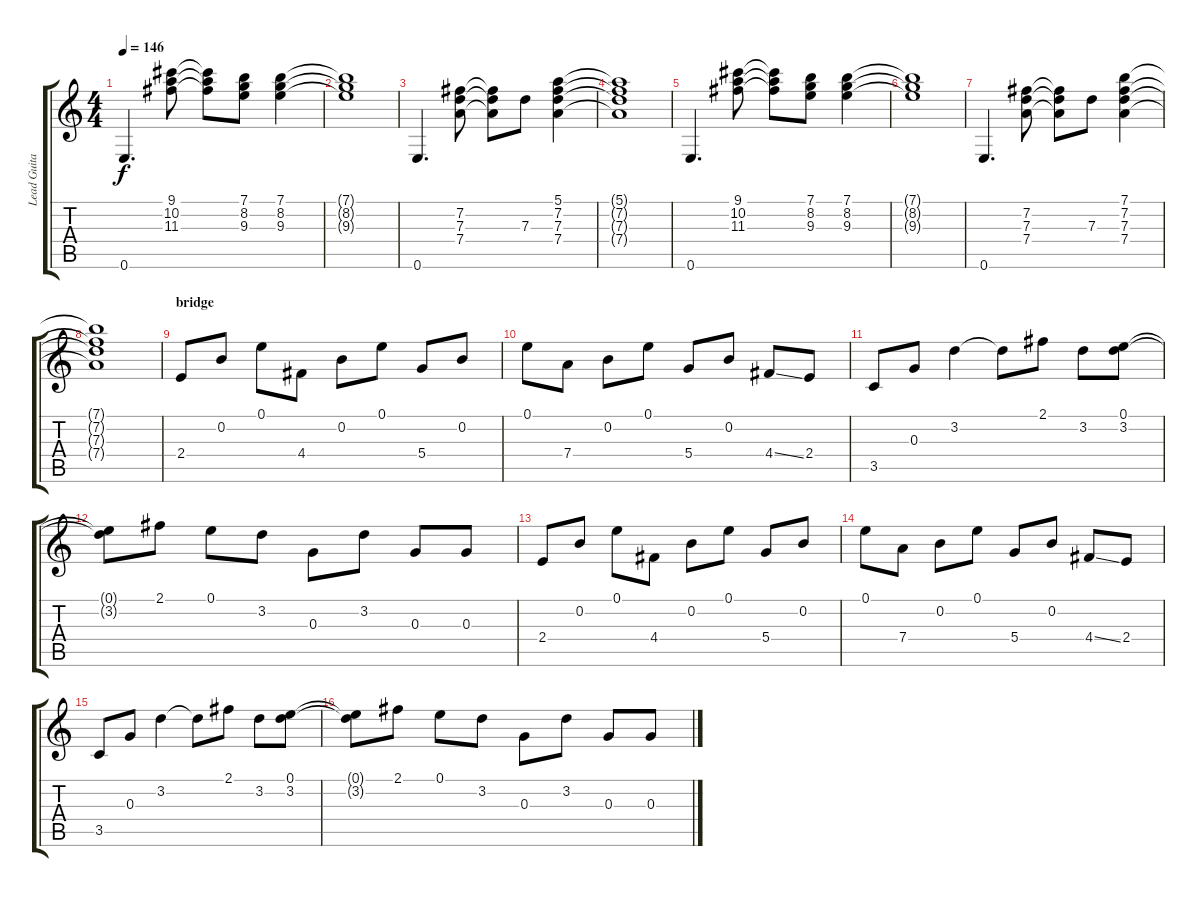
\track ("Lead Guitar" "Lead Guita") {instrument distortionguitar}
\staff {score tabs}
\tuning (E4 B3 G3 D3 A2 E2) {hide}
\ts (4 4)
\tempo 146
\clef g2
\ks c
0.6.4{d dy f} (9.1 10.2 11.3).8 (9.1{t} 10.2{t} 11.3{t}).8 (7.1 8.2 9.3).8 (7.1 8.2 9.3).4 |
(7.1{t} 8.2{t} 9.3{t}).1 |
0.6.4{d} (7.2 7.3 7.4).8 (7.2{t} 7.3{t} 7.4{t}).8 7.3.8 (5.1 7.2 7.3 7.4).4 |
(5.1{t} 7.2{t} 7.3{t} 7.4{t}).1 |
0.6.4{d} (9.1 10.2 11.3).8 (9.1{t} 10.2{t} 11.3{t}).8 (7.1 8.2 9.3).8 (7.1 8.2 9.3).4 |
(7.1{t} 8.2{t} 9.3{t}).1 |
0.6.4{d} (7.2 7.3 7.4).8 (7.2{t} 7.3{t} 7.4{t}).8 7.3.8 (7.1 7.2 7.3 7.4).4 |
(7.1{t} 7.2{t} 7.3{t} 7.4{t}).1 |
\section ("" "bridge")
2.4.8 0.2.8 0.1.8 4.4.8 0.2.8 0.1.8 5.4.8 0.2.8 |
0.1.8 7.4.8 0.2.8 0.1.8 5.4.8 0.2.8 4.4{ss}.8 2.4.8 |
3.5.8 0.3.8 3.2.4 3.2{t}.8 2.1.8 3.2.8 (0.1 3.2).8 |
(0.1{t} 3.2{t}).8 2.1.8 0.1.8 3.2.8 0.3.8 3.2.8 0.3.8 0.3.8 |
2.4.8 0.2.8 0.1.8 4.4.8 0.2.8 0.1.8 5.4.8 0.2.8 |
0.1.8 7.4.8 0.2.8 0.1.8 5.4.8 0.2.8 4.4{ss}.8 2.4.8 |
3.5.8 0.3.8 3.2.4 3.2{t}.8 2.1.8 3.2.8 (0.1 3.2).8 |
(0.1{t} 3.2{t}).8 2.1.8 0.1.8 3.2.8 0.3.8 3.2.8 0.3.8 0.3.8
